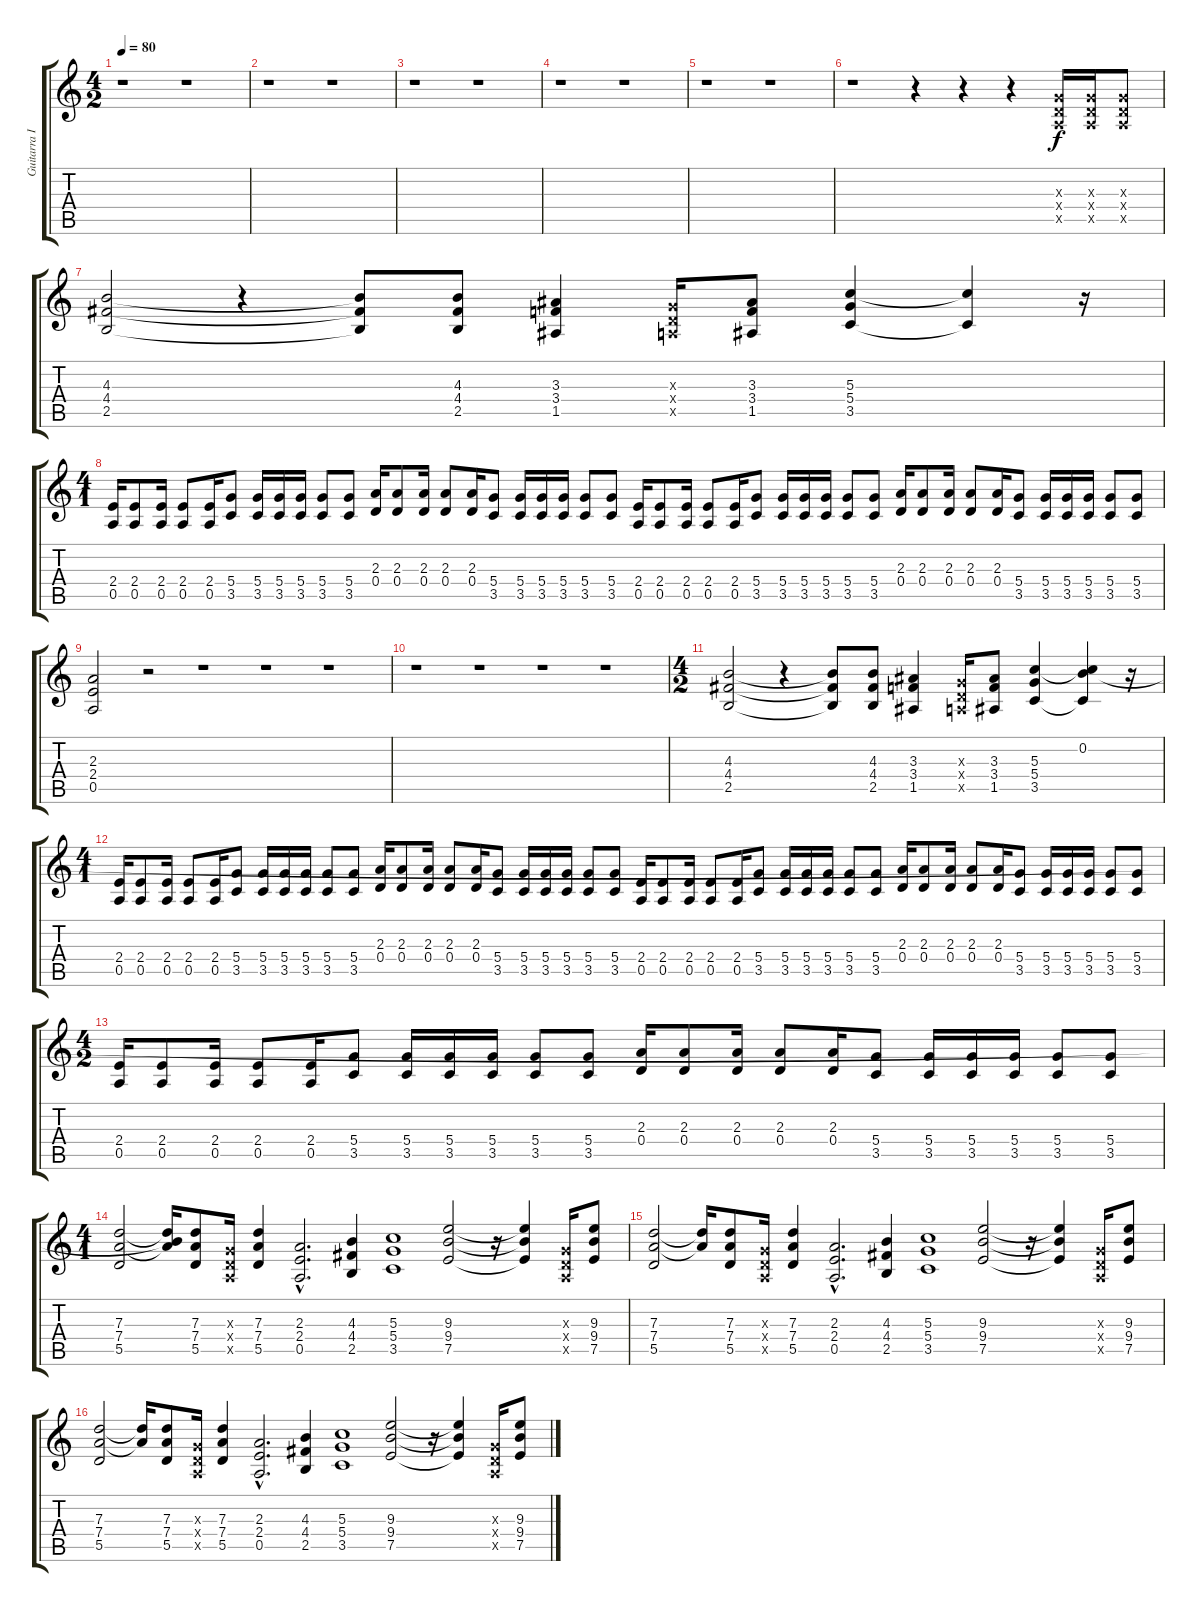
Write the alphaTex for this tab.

\track ("Guitarra I" "Guitarra I") {instrument distortionguitar}
\staff {score tabs}
\tuning (E4 B3 G3 D3 A2 E2) {hide}
\ts (4 2)
\tempo 80
\clef g2
\ks c
r.1{dy f instrument distortionguitar} r.1 |
r.1 r.1 |
r.1 r.1 |
r.1 r.1 |
r.1 r.1 |
r.1 r.4 r.4 r.4 (0.3{x} 0.4{x} 0.5{x}).16 (0.3{x} 0.4{x} 0.5{x}).16 (0.3{x} 0.4{x} 0.5{x}).8 |
(4.3 4.4 2.5).2 r.4 (4.3{t} 4.4{t} 2.5{t}).8 (4.3 4.4 2.5).8 (3.3 3.4 1.5).4 (0.3{x} 0.4{x} 0.5{x}).16 (3.3 3.4 1.5).8 (5.3 5.4 3.5).4 (5.3{t} 3.5{t}).4 r.16 |
\ts (4 1)
(2.4 0.5).16 (2.4 0.5).8 (2.4 0.5).16 (2.4 0.5).8 (2.4 0.5).16 (5.4 3.5).8 (5.4 3.5).16 (5.4 3.5).16 (5.4 3.5).16 (5.4 3.5).8 (5.4 3.5).8 (2.3 0.4).16 (2.3 0.4).8 (2.3 0.4).16 (2.3 0.4).8 (2.3 0.4).16 (5.4 3.5).8 (5.4 3.5).16 (5.4 3.5).16 (5.4 3.5).16 (5.4 3.5).8 (5.4 3.5).8 (2.4 0.5).16 (2.4 0.5).8 (2.4 0.5).16 (2.4 0.5).8 (2.4 0.5).16 (5.4 3.5).8 (5.4 3.5).16 (5.4 3.5).16 (5.4 3.5).16 (5.4 3.5).8 (5.4 3.5).8 (2.3 0.4).16 (2.3 0.4).8 (2.3 0.4).16 (2.3 0.4).8 (2.3 0.4).16 (5.4 3.5).8 (5.4 3.5).16 (5.4 3.5).16 (5.4 3.5).16 (5.4 3.5).8 (5.4 3.5).8 |
(2.3 2.4 0.5).2 r.2 r.1 r.1 r.1 |
r.1 r.1 r.1 r.1 |
\ts (4 2)
(4.3 4.4 2.5).2 r.4 (4.3{t} 4.4{t} 2.5{t}).8 (4.3 4.4 2.5).8 (3.3 3.4 1.5).4 (0.3{x} 0.4{x} 0.5{x}).16 (3.3 3.4 1.5).8 (5.3 5.4 3.5).4 (0.2 5.3{t} 3.5{t}).4 r.16 |
\ts (4 1)
(2.4 0.5).16 (2.4 0.5).8 (2.4 0.5).16 (2.4 0.5).8 (2.4 0.5).16 (5.4 3.5).8 (5.4 3.5).16 (5.4 3.5).16 (5.4 3.5).16 (5.4 3.5).8 (5.4 3.5).8 (2.3 0.4).16 (2.3 0.4).8 (2.3 0.4).16 (2.3 0.4).8 (2.3 0.4).16 (5.4 3.5).8 (5.4 3.5).16 (5.4 3.5).16 (5.4 3.5).16 (5.4 3.5).8 (5.4 3.5).8 (2.4 0.5).16 (2.4 0.5).8 (2.4 0.5).16 (2.4 0.5).8 (2.4 0.5).16 (5.4 3.5).8 (5.4 3.5).16 (5.4 3.5).16 (5.4 3.5).16 (5.4 3.5).8 (5.4 3.5).8 (2.3 0.4).16 (2.3 0.4).8 (2.3 0.4).16 (2.3 0.4).8 (2.3 0.4).16 (5.4 3.5).8 (5.4 3.5).16 (5.4 3.5).16 (5.4 3.5).16 (5.4 3.5).8 (5.4 3.5).8 |
\ts (4 2)
(2.4 0.5).16 (2.4 0.5).8 (2.4 0.5).16 (2.4 0.5).8 (2.4 0.5).16 (5.4 3.5).8 (5.4 3.5).16 (5.4 3.5).16 (5.4 3.5).16 (5.4 3.5).8 (5.4 3.5).8 (2.3 0.4).16 (2.3 0.4).8 (2.3 0.4).16 (2.3 0.4).8 (2.3 0.4).16 (5.4 3.5).8 (5.4 3.5).16 (5.4 3.5).16 (5.4 3.5).16 (5.4 3.5).8 (5.4 3.5).8 |
\ts (4 1)
(7.3 7.4 5.5).2 (0.2{t} 7.3{t} 7.4{t}).16 (7.3 7.4 5.5).8 (0.3{x} 0.4{x} 0.5{x}).16 (7.3 7.4 5.5).4 (2.3{hac} 2.4{hac} 0.5{hac}).2{d} (4.3 4.4 2.5).4 (5.3 5.4 3.5).1 (9.3 9.4 7.5).2 r.16 (9.3{t} 9.4{t} 7.5{t}).4 (0.3{x} 0.4{x} 0.5{x}).16 (9.3 9.4 7.5).8 |
(7.3 7.4 5.5).2 (7.3{t} 7.4{t}).16 (7.3 7.4 5.5).8 (0.3{x} 0.4{x} 0.5{x}).16 (7.3 7.4 5.5).4 (2.3{hac} 2.4{hac} 0.5{hac}).2{d} (4.3 4.4 2.5).4 (5.3 5.4 3.5).1 (9.3 9.4 7.5).2 r.16 (9.3{t} 9.4{t} 7.5{t}).4 (0.3{x} 0.4{x} 0.5{x}).16 (9.3 9.4 7.5).8 |
(7.3 7.4 5.5).2 (7.3{t} 7.4{t}).16 (7.3 7.4 5.5).8 (0.3{x} 0.4{x} 0.5{x}).16 (7.3 7.4 5.5).4 (2.3{hac} 2.4{hac} 0.5{hac}).2{d} (4.3 4.4 2.5).4 (5.3 5.4 3.5).1 (9.3 9.4 7.5).2 r.16 (9.3{t} 9.4{t} 7.5{t}).4 (0.3{x} 0.4{x} 0.5{x}).16 (9.3 9.4 7.5).8
